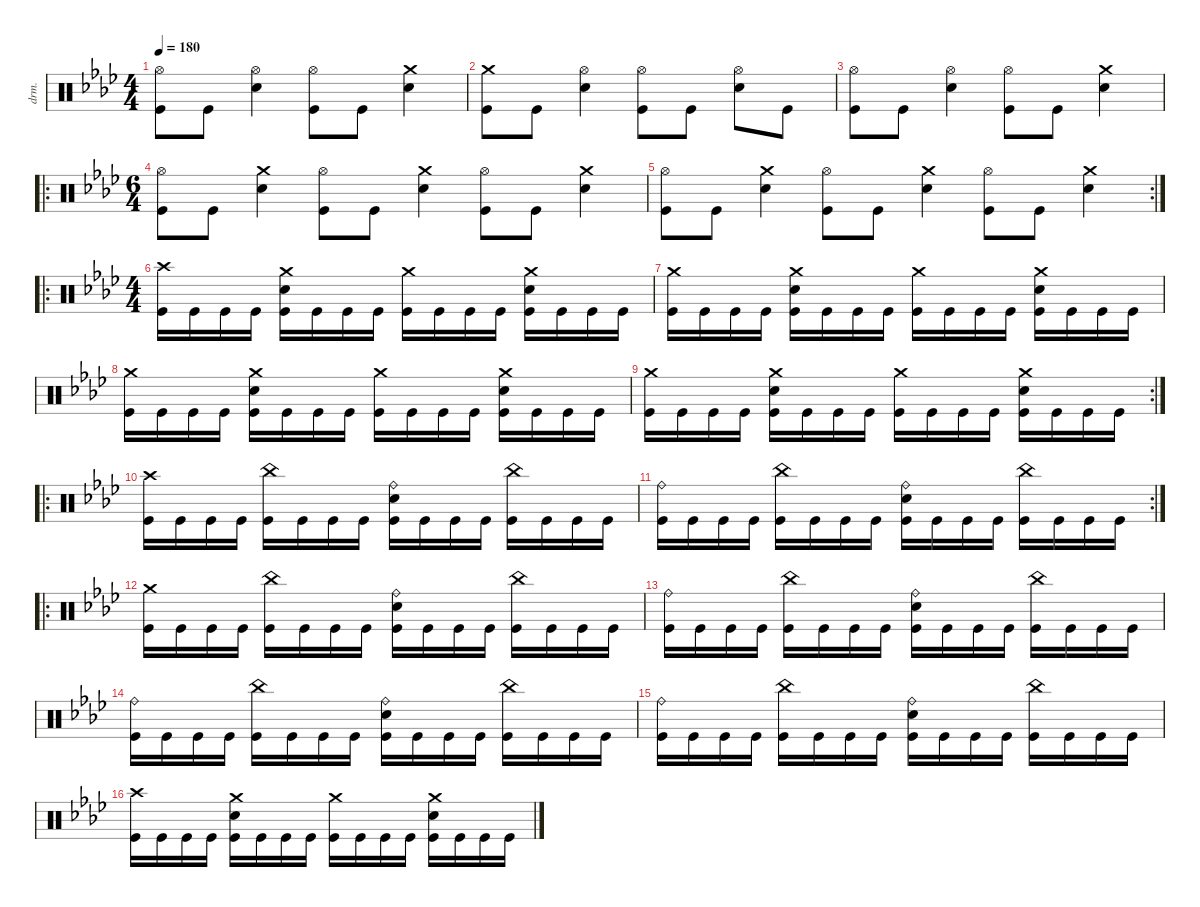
\defaultSystemsLayout 4
\hideDynamics
\bracketExtendMode nobrackets
\otherSystemsTrackNameOrientation horizontal
\track ("Percussion" "drm.") {solo instrument percussion}
\staff {score}
\articulation defaults
\ts (4 4)
\tempo 180
\clef neutral
\ks fminor
("Hi-Hat (open)"{acc forcenatural} "Kick (hit)"{acc forcenatural}).8{dy f} "Kick (hit)"{acc forcenatural}.8 ("Hi-Hat (open)"{acc forcenatural} "Snare (hit) 2"{acc forcenatural}).4 ("Hi-Hat (open)"{acc forcenatural} "Kick (hit)"{acc forcenatural}).8 "Kick (hit)"{acc forcenatural}.8 ("Crash medium (hit)"{acc forcenatural} "Snare (hit) 2"{acc forcenatural}).4 |
("Crash medium (hit)"{acc forcenatural} "Kick (hit)"{acc forcenatural}).8 "Kick (hit)"{acc forcenatural}.8 ("Hi-Hat (open)"{acc forcenatural} "Snare (hit) 2"{acc forcenatural}).4 ("Hi-Hat (open)"{acc forcenatural} "Kick (hit)"{acc forcenatural}).8 "Kick (hit)"{acc forcenatural}.8 ("Hi-Hat (open)"{acc forcenatural} "Snare (hit) 2"{acc forcenatural}).8 "Kick (hit)"{acc forcenatural}.8 |
("Hi-Hat (open)"{acc forcenatural} "Kick (hit)"{acc forcenatural}).8 "Kick (hit)"{acc forcenatural}.8 ("Hi-Hat (open)"{acc forcenatural} "Snare (hit) 2"{acc forcenatural}).4 ("Hi-Hat (open)"{acc forcenatural} "Kick (hit)"{acc forcenatural}).8 "Kick (hit)"{acc forcenatural}.8 ("Crash medium (hit)"{acc forcenatural} "Snare (hit) 2"{acc forcenatural}).4 |
\ro
\ts (6 4)
\beaming (8 6 6)
("Hi-Hat (open)"{acc forcenatural} "Kick (hit)"{acc forcenatural}).8 "Kick (hit)"{acc forcenatural}.8 ("Crash medium (hit)"{acc forcenatural} "Snare (hit) 2"{acc forcenatural}).4 ("Hi-Hat (open)"{acc forcenatural} "Kick (hit)"{acc forcenatural}).8 "Kick (hit)"{acc forcenatural}.8 ("Crash medium (hit)"{acc forcenatural} "Snare (hit) 2"{acc forcenatural}).4 ("Hi-Hat (open)"{acc forcenatural} "Kick (hit)"{acc forcenatural}).8 "Kick (hit)"{acc forcenatural}.8 ("Crash medium (hit)"{acc forcenatural} "Snare (hit) 2"{acc forcenatural}).4 |
\rc 2
("Hi-Hat (open)"{acc forcenatural} "Kick (hit)"{acc forcenatural}).8 "Kick (hit)"{acc forcenatural}.8 ("Crash medium (hit)"{acc forcenatural} "Snare (hit) 2"{acc forcenatural}).4 ("Hi-Hat (open)"{acc forcenatural} "Kick (hit)"{acc forcenatural}).8 "Kick (hit)"{acc forcenatural}.8 ("Crash medium (hit)"{acc forcenatural} "Snare (hit) 2"{acc forcenatural}).4 ("Hi-Hat (open)"{acc forcenatural} "Kick (hit)"{acc forcenatural}).8 "Kick (hit)"{acc forcenatural}.8 ("Crash medium (hit)"{acc forcenatural} "Snare (hit) 2"{acc forcenatural}).4 |
\ro
\ts (4 4)
\beaming (8 2 2 2 2)
("Crash high (hit)"{acc forcenatural} "Kick (hit)"{acc forcenatural}).16 "Kick (hit)"{acc forcenatural}.16 "Kick (hit)"{acc forcenatural}.16 "Kick (hit)"{acc forcenatural}.16 ("Crash medium (hit)"{acc forcenatural} "Snare (hit) 2"{acc forcenatural} "Kick (hit)"{acc forcenatural}).16 "Kick (hit)"{acc forcenatural}.16 "Kick (hit)"{acc forcenatural}.16 "Kick (hit)"{acc forcenatural}.16 ("Crash medium (hit)"{acc forcenatural} "Kick (hit)"{acc forcenatural}).16 "Kick (hit)"{acc forcenatural}.16 "Kick (hit)"{acc forcenatural}.16 "Kick (hit)"{acc forcenatural}.16 ("Crash medium (hit)"{acc forcenatural} "Snare (hit) 2"{acc forcenatural} "Kick (hit)"{acc forcenatural}).16 "Kick (hit)"{acc forcenatural}.16 "Kick (hit)"{acc forcenatural}.16 "Kick (hit)"{acc forcenatural}.16 |
("Crash medium (hit)"{acc forcenatural} "Kick (hit)"{acc forcenatural}).16 "Kick (hit)"{acc forcenatural}.16 "Kick (hit)"{acc forcenatural}.16 "Kick (hit)"{acc forcenatural}.16 ("Crash medium (hit)"{acc forcenatural} "Snare (hit) 2"{acc forcenatural} "Kick (hit)"{acc forcenatural}).16 "Kick (hit)"{acc forcenatural}.16 "Kick (hit)"{acc forcenatural}.16 "Kick (hit)"{acc forcenatural}.16 ("Crash medium (hit)"{acc forcenatural} "Kick (hit)"{acc forcenatural}).16 "Kick (hit)"{acc forcenatural}.16 "Kick (hit)"{acc forcenatural}.16 "Kick (hit)"{acc forcenatural}.16 ("Crash medium (hit)"{acc forcenatural} "Snare (hit) 2"{acc forcenatural} "Kick (hit)"{acc forcenatural}).16 "Kick (hit)"{acc forcenatural}.16 "Kick (hit)"{acc forcenatural}.16 "Kick (hit)"{acc forcenatural}.16 |
("Crash medium (hit)"{acc forcenatural} "Kick (hit)"{acc forcenatural}).16 "Kick (hit)"{acc forcenatural}.16 "Kick (hit)"{acc forcenatural}.16 "Kick (hit)"{acc forcenatural}.16 ("Crash medium (hit)"{acc forcenatural} "Snare (hit) 2"{acc forcenatural} "Kick (hit)"{acc forcenatural}).16 "Kick (hit)"{acc forcenatural}.16 "Kick (hit)"{acc forcenatural}.16 "Kick (hit)"{acc forcenatural}.16 ("Crash medium (hit)"{acc forcenatural} "Kick (hit)"{acc forcenatural}).16 "Kick (hit)"{acc forcenatural}.16 "Kick (hit)"{acc forcenatural}.16 "Kick (hit)"{acc forcenatural}.16 ("Crash medium (hit)"{acc forcenatural} "Snare (hit) 2"{acc forcenatural} "Kick (hit)"{acc forcenatural}).16 "Kick (hit)"{acc forcenatural}.16 "Kick (hit)"{acc forcenatural}.16 "Kick (hit)"{acc forcenatural}.16 |
\rc 2
("Crash medium (hit)"{acc forcenatural} "Kick (hit)"{acc forcenatural}).16 "Kick (hit)"{acc forcenatural}.16 "Kick (hit)"{acc forcenatural}.16 "Kick (hit)"{acc forcenatural}.16 ("Crash medium (hit)"{acc forcenatural} "Snare (hit) 2"{acc forcenatural} "Kick (hit)"{acc forcenatural}).16 "Kick (hit)"{acc forcenatural}.16 "Kick (hit)"{acc forcenatural}.16 "Kick (hit)"{acc forcenatural}.16 ("Crash medium (hit)"{acc forcenatural} "Kick (hit)"{acc forcenatural}).16 "Kick (hit)"{acc forcenatural}.16 "Kick (hit)"{acc forcenatural}.16 "Kick (hit)"{acc forcenatural}.16 ("Crash medium (hit)"{acc forcenatural} "Snare (hit) 2"{acc forcenatural} "Kick (hit)"{acc forcenatural}).16 "Kick (hit)"{acc forcenatural}.16 "Kick (hit)"{acc forcenatural}.16 "Kick (hit)"{acc forcenatural}.16 |
\ro
("Crash high (hit)"{acc forcenatural} "Kick (hit)"{acc forcenatural}).16 "Kick (hit)"{acc forcenatural}.16 "Kick (hit)"{acc forcenatural}.16 "Kick (hit)"{acc forcenatural}.16 ("China (hit)"{acc forcenatural} "Kick (hit)"{acc forcenatural}).16 "Kick (hit)"{acc forcenatural}.16 "Kick (hit)"{acc forcenatural}.16 "Kick (hit)"{acc forcenatural}.16 ("Ride (bell)"{acc forcenatural} "Snare (hit) 2"{acc forcenatural} "Kick (hit)"{acc forcenatural}).16 "Kick (hit)"{acc forcenatural}.16 "Kick (hit)"{acc forcenatural}.16 "Kick (hit)"{acc forcenatural}.16 ("China (hit)"{acc forcenatural} "Kick (hit)"{acc forcenatural}).16 "Kick (hit)"{acc forcenatural}.16 "Kick (hit)"{acc forcenatural}.16 "Kick (hit)"{acc forcenatural}.16 |
\rc 2
("Ride (bell)"{acc forcenatural} "Kick (hit)"{acc forcenatural}).16 "Kick (hit)"{acc forcenatural}.16 "Kick (hit)"{acc forcenatural}.16 "Kick (hit)"{acc forcenatural}.16 ("China (hit)"{acc forcenatural} "Kick (hit)"{acc forcenatural}).16 "Kick (hit)"{acc forcenatural}.16 "Kick (hit)"{acc forcenatural}.16 "Kick (hit)"{acc forcenatural}.16 ("Ride (bell)"{acc forcenatural} "Snare (hit) 2"{acc forcenatural} "Kick (hit)"{acc forcenatural}).16 "Kick (hit)"{acc forcenatural}.16 "Kick (hit)"{acc forcenatural}.16 "Kick (hit)"{acc forcenatural}.16 ("China (hit)"{acc forcenatural} "Kick (hit)"{acc forcenatural}).16 "Kick (hit)"{acc forcenatural}.16 "Kick (hit)"{acc forcenatural}.16 "Kick (hit)"{acc forcenatural}.16 |
\ro
("Crash medium (hit)"{acc forcenatural} "Kick (hit)"{acc forcenatural}).16 "Kick (hit)"{acc forcenatural}.16 "Kick (hit)"{acc forcenatural}.16 "Kick (hit)"{acc forcenatural}.16 ("China (hit)"{acc forcenatural} "Kick (hit)"{acc forcenatural}).16 "Kick (hit)"{acc forcenatural}.16 "Kick (hit)"{acc forcenatural}.16 "Kick (hit)"{acc forcenatural}.16 ("Ride (bell)"{acc forcenatural} "Snare (hit) 2"{acc forcenatural} "Kick (hit)"{acc forcenatural}).16 "Kick (hit)"{acc forcenatural}.16 "Kick (hit)"{acc forcenatural}.16 "Kick (hit)"{acc forcenatural}.16 ("China (hit)"{acc forcenatural} "Kick (hit)"{acc forcenatural}).16 "Kick (hit)"{acc forcenatural}.16 "Kick (hit)"{acc forcenatural}.16 "Kick (hit)"{acc forcenatural}.16 |
("Ride (bell)"{acc forcenatural} "Kick (hit)"{acc forcenatural}).16 "Kick (hit)"{acc forcenatural}.16 "Kick (hit)"{acc forcenatural}.16 "Kick (hit)"{acc forcenatural}.16 ("China (hit)"{acc forcenatural} "Kick (hit)"{acc forcenatural}).16 "Kick (hit)"{acc forcenatural}.16 "Kick (hit)"{acc forcenatural}.16 "Kick (hit)"{acc forcenatural}.16 ("Ride (bell)"{acc forcenatural} "Snare (hit) 2"{acc forcenatural} "Kick (hit)"{acc forcenatural}).16 "Kick (hit)"{acc forcenatural}.16 "Kick (hit)"{acc forcenatural}.16 "Kick (hit)"{acc forcenatural}.16 ("China (hit)"{acc forcenatural} "Kick (hit)"{acc forcenatural}).16 "Kick (hit)"{acc forcenatural}.16 "Kick (hit)"{acc forcenatural}.16 "Kick (hit)"{acc forcenatural}.16 |
("Ride (bell)"{acc forcenatural} "Kick (hit)"{acc forcenatural}).16 "Kick (hit)"{acc forcenatural}.16 "Kick (hit)"{acc forcenatural}.16 "Kick (hit)"{acc forcenatural}.16 ("China (hit)"{acc forcenatural} "Kick (hit)"{acc forcenatural}).16 "Kick (hit)"{acc forcenatural}.16 "Kick (hit)"{acc forcenatural}.16 "Kick (hit)"{acc forcenatural}.16 ("Ride (bell)"{acc forcenatural} "Snare (hit) 2"{acc forcenatural} "Kick (hit)"{acc forcenatural}).16 "Kick (hit)"{acc forcenatural}.16 "Kick (hit)"{acc forcenatural}.16 "Kick (hit)"{acc forcenatural}.16 ("China (hit)"{acc forcenatural} "Kick (hit)"{acc forcenatural}).16 "Kick (hit)"{acc forcenatural}.16 "Kick (hit)"{acc forcenatural}.16 "Kick (hit)"{acc forcenatural}.16 |
("Ride (bell)"{acc forcenatural} "Kick (hit)"{acc forcenatural}).16 "Kick (hit)"{acc forcenatural}.16 "Kick (hit)"{acc forcenatural}.16 "Kick (hit)"{acc forcenatural}.16 ("China (hit)"{acc forcenatural} "Kick (hit)"{acc forcenatural}).16 "Kick (hit)"{acc forcenatural}.16 "Kick (hit)"{acc forcenatural}.16 "Kick (hit)"{acc forcenatural}.16 ("Ride (bell)"{acc forcenatural} "Snare (hit) 2"{acc forcenatural} "Kick (hit)"{acc forcenatural}).16 "Kick (hit)"{acc forcenatural}.16 "Kick (hit)"{acc forcenatural}.16 "Kick (hit)"{acc forcenatural}.16 ("China (hit)"{acc forcenatural} "Kick (hit)"{acc forcenatural}).16 "Kick (hit)"{acc forcenatural}.16 "Kick (hit)"{acc forcenatural}.16 "Kick (hit)"{acc forcenatural}.16 |
("Crash high (hit)"{acc forcenatural} "Kick (hit)"{acc forcenatural}).16 "Kick (hit)"{acc forcenatural}.16 "Kick (hit)"{acc forcenatural}.16 "Kick (hit)"{acc forcenatural}.16 ("Crash medium (hit)"{acc forcenatural} "Snare (hit) 2"{acc forcenatural} "Kick (hit)"{acc forcenatural}).16 "Kick (hit)"{acc forcenatural}.16 "Kick (hit)"{acc forcenatural}.16 "Kick (hit)"{acc forcenatural}.16 ("Crash medium (hit)"{acc forcenatural} "Kick (hit)"{acc forcenatural}).16 "Kick (hit)"{acc forcenatural}.16 "Kick (hit)"{acc forcenatural}.16 "Kick (hit)"{acc forcenatural}.16 ("Crash medium (hit)"{acc forcenatural} "Snare (hit) 2"{acc forcenatural} "Kick (hit)"{acc forcenatural}).16 "Kick (hit)"{acc forcenatural}.16 "Kick (hit)"{acc forcenatural}.16 "Kick (hit)"{acc forcenatural}.16
